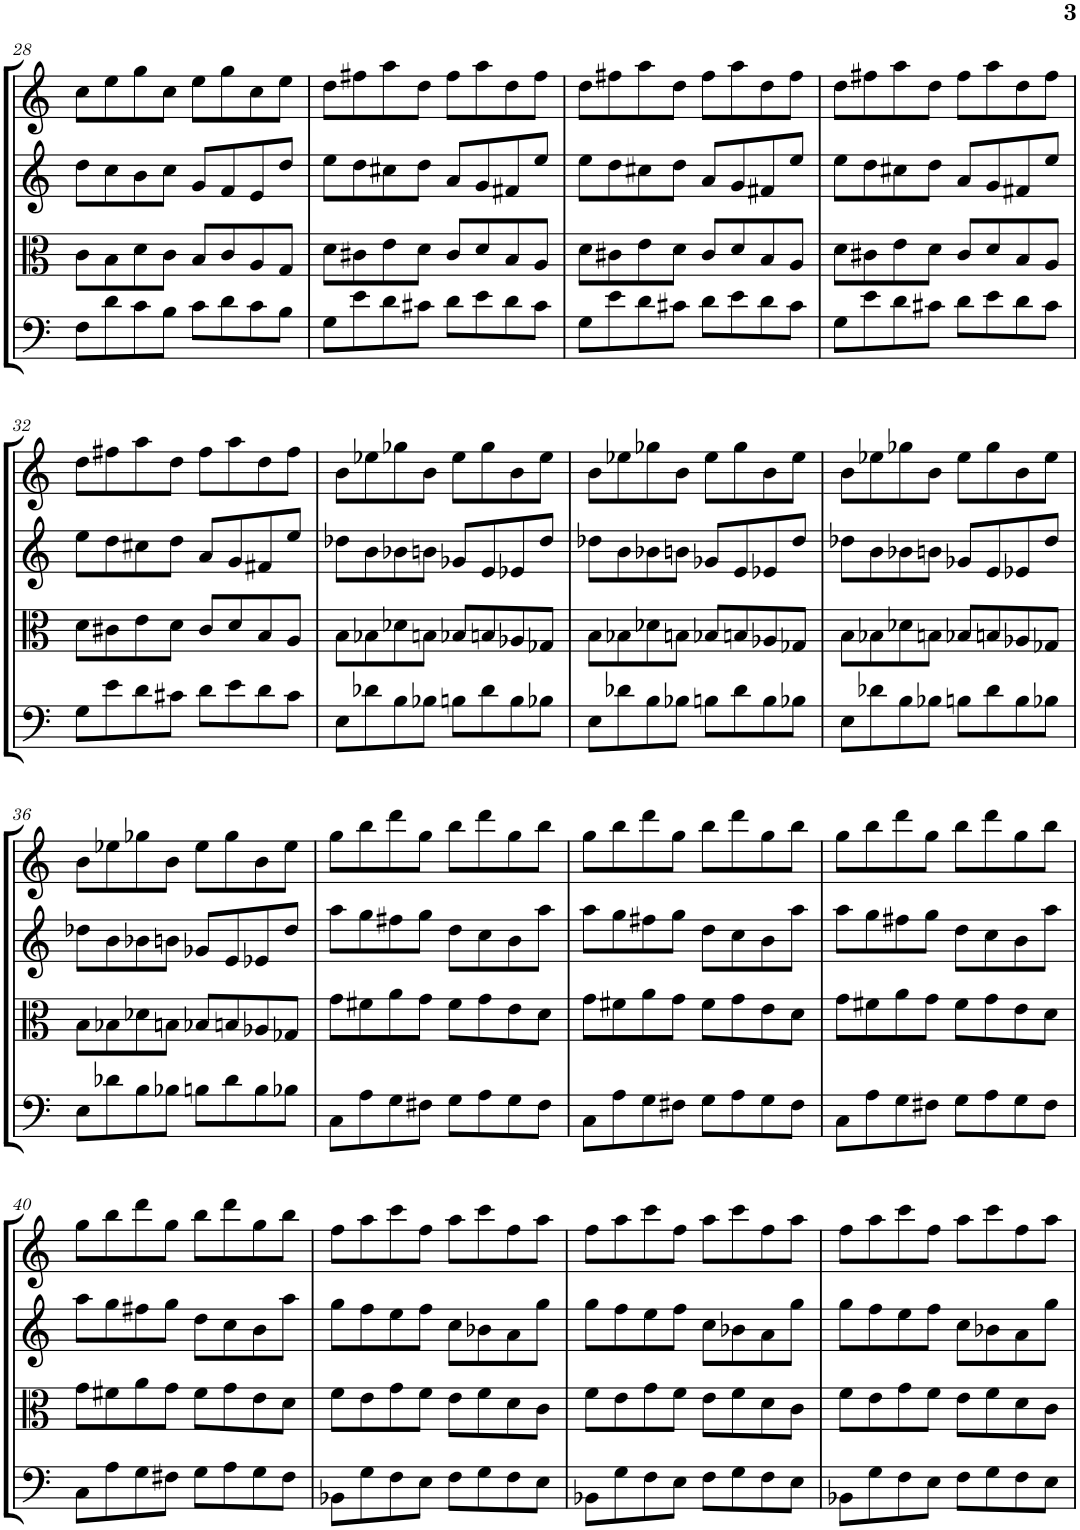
**kern	**kern	**kern	**kern
*part4	*part3	*part2	*part1
*staff4	*staff3	*staff2	*staff1
*I"Violoncello	*I"Viola	*I"Violin II	*I"Violin I
*I'Vc	*I'Vla	*I'Vln	*I'Vln
!!LO:PB:g=z
*clefF4	*clefC3	*clefG2	*clefG2
*k[]	*k[]	*k[]	*k[]
*M4/4	*M4/4	*M4/4	*M4/4
=28	=28	=28	=28
8F\L	8c\L	8dd\L	8cc\L
8d\	8B\	8cc\	8ee\
8c\	8d\	8b\	8gg\
8B\J	8c\J	8cc\J	8cc\J
8c\L	8B/L	8g/L	8ee\L
8d\	8c/	8f/	8gg\
8c\	8A/	8e/	8cc\
8B\J	8G/J	8dd/J	8ee\J
=29	=29	=29	=29
8G\L	8d\L	8ee\L	8dd\L
8e\	8c#X\	8dd\	8ff#X\
8d\	8e\	8cc#X\	8aa\
8c#X\J	8d\J	8dd\J	8dd\J
8d\L	8c#/L	8a/L	8ff#\L
8e\	8d/	8g/	8aa\
8d\	8B/	8f#X/	8dd\
8c#\J	8A/J	8ee/J	8ff#\J
=30	=30	=30	=30
8G\L	8d\L	8ee\L	8dd\L
8e\	8c#X\	8dd\	8ff#X\
8d\	8e\	8cc#X\	8aa\
8c#X\J	8d\J	8dd\J	8dd\J
8d\L	8c#/L	8a/L	8ff#\L
8e\	8d/	8g/	8aa\
8d\	8B/	8f#X/	8dd\
8c#\J	8A/J	8ee/J	8ff#\J
=31	=31	=31	=31
8G\L	8d\L	8ee\L	8dd\L
8e\	8c#X\	8dd\	8ff#X\
8d\	8e\	8cc#X\	8aa\
8c#X\J	8d\J	8dd\J	8dd\J
8d\L	8c#/L	8a/L	8ff#\L
8e\	8d/	8g/	8aa\
8d\	8B/	8f#X/	8dd\
8c#\J	8A/J	8ee/J	8ff#\J
!!LO:LB:g=z
=32	=32	=32	=32
8G\L	8d\L	8ee\L	8dd\L
8e\	8c#X\	8dd\	8ff#X\
8d\	8e\	8cc#X\	8aa\
8c#X\J	8d\J	8dd\J	8dd\J
8d\L	8c#/L	8a/L	8ff#\L
8e\	8d/	8g/	8aa\
8d\	8B/	8f#X/	8dd\
8c#\J	8A/J	8ee/J	8ff#\J
=33	=33	=33	=33
8E\L	8B\L	8dd-X\L	8b\L
8d-X\	8B-X\	8b\	8ee-X\
8B\	8d-X\	8b-X\	8gg-X\
8B-X\J	8Bn\J	8bn\J	8b\J
8Bn\L	8B-X/L	8g-X/L	8ee-\L
8d-\	8Bn/	8e/	8gg-\
8B\	8A-X/	8e-X/	8b\
8B-X\J	8G-X/J	8dd-/J	8ee-\J
=34	=34	=34	=34
8E\L	8B\L	8dd-X\L	8b\L
8d-X\	8B-X\	8b\	8ee-X\
8B\	8d-X\	8b-X\	8gg-X\
8B-X\J	8Bn\J	8bn\J	8b\J
8Bn\L	8B-X/L	8g-X/L	8ee-\L
8d-\	8Bn/	8e/	8gg-\
8B\	8A-X/	8e-X/	8b\
8B-X\J	8G-X/J	8dd-/J	8ee-\J
=35	=35	=35	=35
8E\L	8B\L	8dd-X\L	8b\L
8d-X\	8B-X\	8b\	8ee-X\
8B\	8d-X\	8b-X\	8gg-X\
8B-X\J	8Bn\J	8bn\J	8b\J
8Bn\L	8B-X/L	8g-X/L	8ee-\L
8d-\	8Bn/	8e/	8gg-\
8B\	8A-X/	8e-X/	8b\
8B-X\J	8G-X/J	8dd-/J	8ee-\J
!!LO:LB:g=z
=36	=36	=36	=36
8E\L	8B\L	8dd-X\L	8b\L
8d-X\	8B-X\	8b\	8ee-X\
8B\	8d-X\	8b-X\	8gg-X\
8B-X\J	8Bn\J	8bn\J	8b\J
8Bn\L	8B-X/L	8g-X/L	8ee-\L
8d-\	8Bn/	8e/	8gg-\
8B\	8A-X/	8e-X/	8b\
8B-X\J	8G-X/J	8dd-/J	8ee-\J
=37	=37	=37	=37
8C\L	8g\L	8aa\L	8gg\L
8A\	8f#X\	8gg\	8bb\
8G\	8a\	8ff#X\	8ddd\
8F#X\J	8g\J	8gg\J	8gg\J
8G\L	8f#\L	8dd\L	8bb\L
8A\	8g\	8cc\	8ddd\
8G\	8e\	8b\	8gg\
8F#\J	8d\J	8aa\J	8bb\J
=38	=38	=38	=38
8C\L	8g\L	8aa\L	8gg\L
8A\	8f#X\	8gg\	8bb\
8G\	8a\	8ff#X\	8ddd\
8F#X\J	8g\J	8gg\J	8gg\J
8G\L	8f#\L	8dd\L	8bb\L
8A\	8g\	8cc\	8ddd\
8G\	8e\	8b\	8gg\
8F#\J	8d\J	8aa\J	8bb\J
=39	=39	=39	=39
8C\L	8g\L	8aa\L	8gg\L
8A\	8f#X\	8gg\	8bb\
8G\	8a\	8ff#X\	8ddd\
8F#X\J	8g\J	8gg\J	8gg\J
8G\L	8f#\L	8dd\L	8bb\L
8A\	8g\	8cc\	8ddd\
8G\	8e\	8b\	8gg\
8F#\J	8d\J	8aa\J	8bb\J
!!LO:LB:g=z
=40	=40	=40	=40
8C\L	8g\L	8aa\L	8gg\L
8A\	8f#X\	8gg\	8bb\
8G\	8a\	8ff#X\	8ddd\
8F#X\J	8g\J	8gg\J	8gg\J
8G\L	8f#\L	8dd\L	8bb\L
8A\	8g\	8cc\	8ddd\
8G\	8e\	8b\	8gg\
8F#\J	8d\J	8aa\J	8bb\J
=41	=41	=41	=41
8BB-X\L	8f\L	8gg\L	8ff\L
8G\	8e\	8ff\	8aa\
8F\	8g\	8ee\	8ccc\
8E\J	8f\J	8ff\J	8ff\J
8F\L	8e\L	8cc\L	8aa\L
8G\	8f\	8b-X\	8ccc\
8F\	8d\	8a\	8ff\
8E\J	8c\J	8gg\J	8aa\J
=42	=42	=42	=42
8BB-X\L	8f\L	8gg\L	8ff\L
8G\	8e\	8ff\	8aa\
8F\	8g\	8ee\	8ccc\
8E\J	8f\J	8ff\J	8ff\J
8F\L	8e\L	8cc\L	8aa\L
8G\	8f\	8b-X\	8ccc\
8F\	8d\	8a\	8ff\
8E\J	8c\J	8gg\J	8aa\J
=43	=43	=43	=43
8BB-X\L	8f\L	8gg\L	8ff\L
8G\	8e\	8ff\	8aa\
8F\	8g\	8ee\	8ccc\
8E\J	8f\J	8ff\J	8ff\J
8F\L	8e\L	8cc\L	8aa\L
8G\	8f\	8b-X\	8ccc\
8F\	8d\	8a\	8ff\
8E\J	8c\J	8gg\J	8aa\J
=	=	=	=
*-	*-	*-	*-
